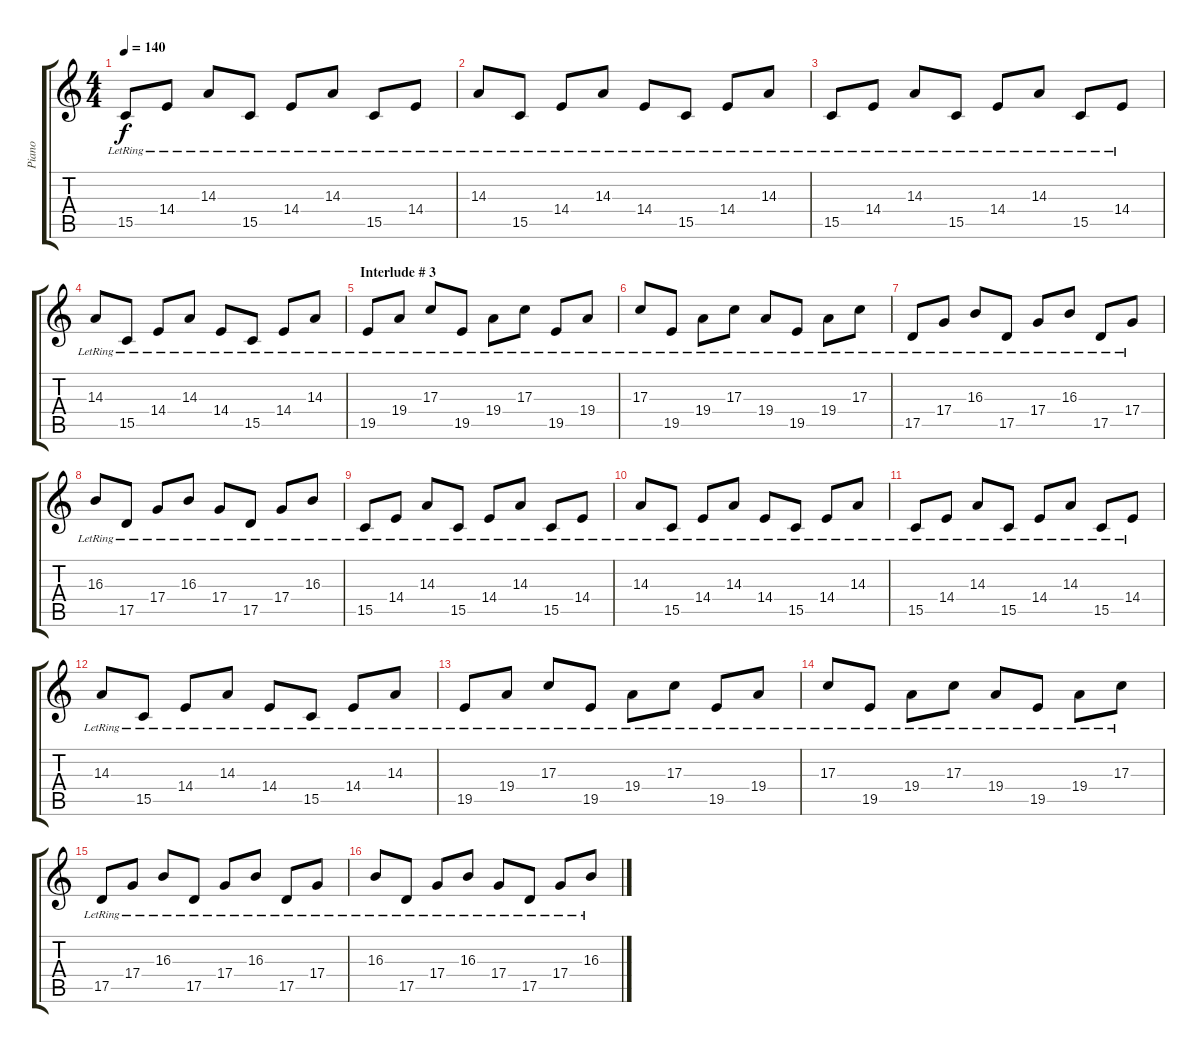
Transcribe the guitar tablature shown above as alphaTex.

\track ("Piano" "Piano") {instrument acousticgrandpiano}
\staff {score tabs}
\tuning (E4 B3 G3 D3 A2 D2) {hide}
\ts (4 4)
\tempo 140
\clef g2
\ks c
15.5{lr}.8{dy f} 14.4{lr}.8 14.3{lr}.8 15.5{lr}.8 14.4{lr}.8 14.3{lr}.8 15.5{lr}.8 14.4{lr}.8 |
14.3{lr}.8 15.5{lr}.8 14.4{lr}.8 14.3{lr}.8 14.4{lr}.8 15.5{lr}.8 14.4{lr}.8 14.3{lr}.8 |
15.5{lr}.8 14.4{lr}.8 14.3{lr}.8 15.5{lr}.8 14.4{lr}.8 14.3{lr}.8 15.5{lr}.8 14.4{lr}.8 |
14.3{lr}.8 15.5{lr}.8 14.4{lr}.8 14.3{lr}.8 14.4{lr}.8 15.5{lr}.8 14.4{lr}.8 14.3{lr}.8 |
\section ("" "Interlude # 3")
19.5{lr}.8 19.4{lr}.8 17.3{lr}.8 19.5{lr}.8 19.4{lr}.8 17.3{lr}.8 19.5{lr}.8 19.4{lr}.8 |
17.3{lr}.8 19.5{lr}.8 19.4{lr}.8 17.3{lr}.8 19.4{lr}.8 19.5{lr}.8 19.4{lr}.8 17.3{lr}.8 |
17.5{lr}.8 17.4{lr}.8 16.3{lr}.8 17.5{lr}.8 17.4{lr}.8 16.3{lr}.8 17.5{lr}.8 17.4{lr}.8 |
16.3{lr}.8 17.5{lr}.8 17.4{lr}.8 16.3{lr}.8 17.4{lr}.8 17.5{lr}.8 17.4{lr}.8 16.3{lr}.8 |
15.5{lr}.8 14.4{lr}.8 14.3{lr}.8 15.5{lr}.8 14.4{lr}.8 14.3{lr}.8 15.5{lr}.8 14.4{lr}.8 |
14.3{lr}.8 15.5{lr}.8 14.4{lr}.8 14.3{lr}.8 14.4{lr}.8 15.5{lr}.8 14.4{lr}.8 14.3{lr}.8 |
15.5{lr}.8 14.4{lr}.8 14.3{lr}.8 15.5{lr}.8 14.4{lr}.8 14.3{lr}.8 15.5{lr}.8 14.4{lr}.8 |
14.3{lr}.8 15.5{lr}.8 14.4{lr}.8 14.3{lr}.8 14.4{lr}.8 15.5{lr}.8 14.4{lr}.8 14.3{lr}.8 |
19.5{lr}.8 19.4{lr}.8 17.3{lr}.8 19.5{lr}.8 19.4{lr}.8 17.3{lr}.8 19.5{lr}.8 19.4{lr}.8 |
17.3{lr}.8 19.5{lr}.8 19.4{lr}.8 17.3{lr}.8 19.4{lr}.8 19.5{lr}.8 19.4{lr}.8 17.3{lr}.8 |
17.5{lr}.8 17.4{lr}.8 16.3{lr}.8 17.5{lr}.8 17.4{lr}.8 16.3{lr}.8 17.5{lr}.8 17.4{lr}.8 |
16.3{lr}.8 17.5{lr}.8 17.4{lr}.8 16.3{lr}.8 17.4{lr}.8 17.5{lr}.8 17.4{lr}.8 16.3{lr}.8
